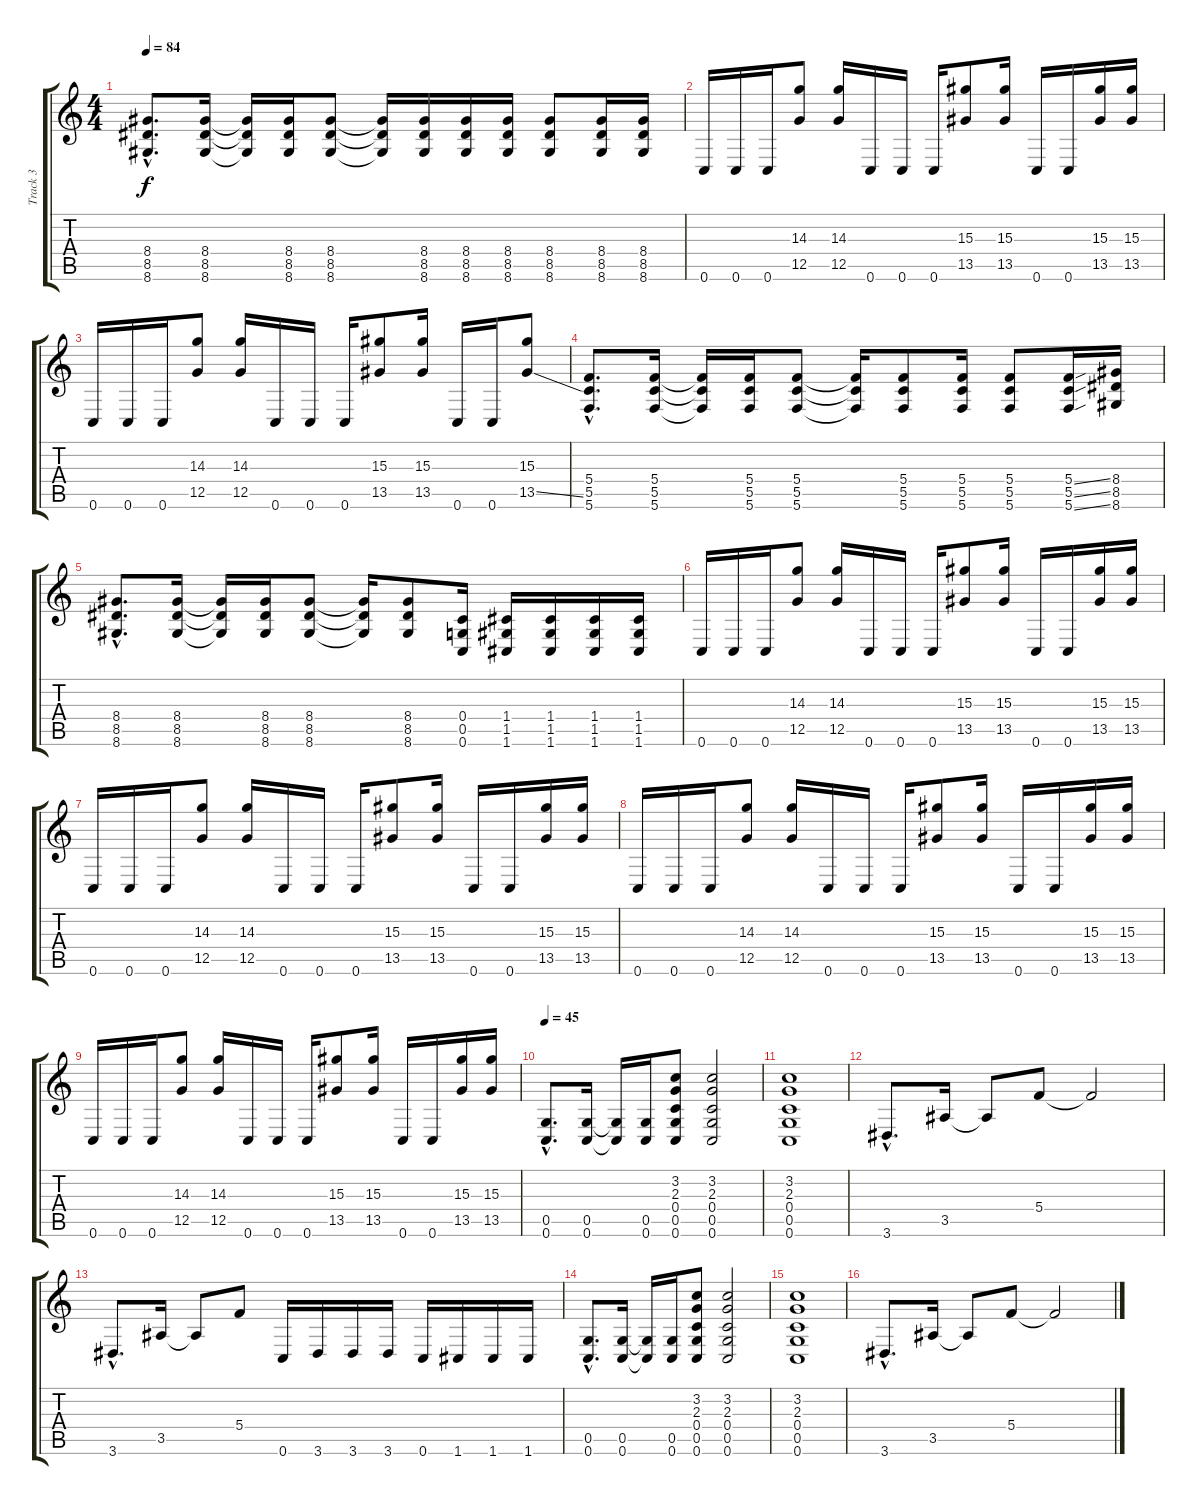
\track ("Track 3" "Track 3") {instrument overdrivenguitar}
\staff {score tabs}
\tuning (D4 A3 F3 C3 G2 C2) {hide}
\ts (4 4)
\tempo 84
\clef g2
\ks c
(8.4{hac} 8.5{hac} 8.6{hac}).8{d dy f} (8.4 8.5 8.6).16 (8.4{t} 8.5{t} 8.6{t}).16 (8.4 8.5 8.6).16 (8.4 8.5 8.6).8 (8.4{t} 8.5{t} 8.6{t}).16 (8.4 8.5 8.6).16 (8.4 8.5 8.6).16 (8.4 8.5 8.6).16 (8.4 8.5 8.6).8 (8.4 8.5 8.6).16 (8.4 8.5 8.6).16 |
0.6.16 0.6.16 0.6.16 (14.3 12.5).8 (14.3 12.5).16 0.6.16 0.6.16 0.6.16 (15.3 13.5).8 (15.3 13.5).16 0.6.16 0.6.16 (15.3 13.5).16 (15.3 13.5).16 |
0.6.16 0.6.16 0.6.16 (14.3 12.5).8 (14.3 12.5).16 0.6.16 0.6.16 0.6.16 (15.3 13.5).8 (15.3 13.5).16 0.6.16 0.6.16 (15.3 13.5{ss}).8 |
(5.4{hac} 5.5{hac} 5.6{hac}).8{d} (5.4 5.5 5.6).16 (5.4{t} 5.5{t} 5.6{t}).16 (5.4 5.5 5.6).16 (5.4 5.5 5.6).8 (5.4{t} 5.5{t} 5.6{t}).16 (5.4 5.5 5.6).8 (5.4 5.5 5.6).16 (5.4 5.5 5.6).8 (5.4{ss} 5.5{ss} 5.6{ss}).16 (8.4 8.5 8.6).16 |
(8.4{hac} 8.5{hac} 8.6{hac}).8{d} (8.4 8.5 8.6).16 (8.4{t} 8.5{t} 8.6{t}).16 (8.4 8.5 8.6).16 (8.4 8.5 8.6).8 (8.4{t} 8.5{t} 8.6{t}).16 (8.4 8.5 8.6).8 (0.4 0.5 0.6).16 (1.4 1.5 1.6).16 (1.4 1.5 1.6).16 (1.4 1.5 1.6).16 (1.4 1.5 1.6).16 |
0.6.16 0.6.16 0.6.16 (14.3 12.5).8 (14.3 12.5).16 0.6.16 0.6.16 0.6.16 (15.3 13.5).8 (15.3 13.5).16 0.6.16 0.6.16 (15.3 13.5).16 (15.3 13.5).16 |
0.6.16 0.6.16 0.6.16 (14.3 12.5).8 (14.3 12.5).16 0.6.16 0.6.16 0.6.16 (15.3 13.5).8 (15.3 13.5).16 0.6.16 0.6.16 (15.3 13.5).16 (15.3 13.5).16 |
0.6.16 0.6.16 0.6.16 (14.3 12.5).8 (14.3 12.5).16 0.6.16 0.6.16 0.6.16 (15.3 13.5).8 (15.3 13.5).16 0.6.16 0.6.16 (15.3 13.5).16 (15.3 13.5).16 |
0.6.16 0.6.16 0.6.16 (14.3 12.5).8 (14.3 12.5).16 0.6.16 0.6.16 0.6.16 (15.3 13.5).8 (15.3 13.5).16 0.6.16 0.6.16 (15.3 13.5).16 (15.3 13.5).16 |
\tempo 45
(0.5{hac} 0.6{hac}).8{d} (0.5 0.6).16 (0.5{t} 0.6{t}).16 (0.5 0.6).16 (3.2 2.3 0.4 0.5 0.6).8 (3.2 2.3 0.4 0.5 0.6).2 |
(3.2 2.3 0.4 0.5 0.6).1 |
3.6{hac}.8{d} 3.5.16 3.5{t}.8 5.4.8 5.4{t}.2 |
3.6{hac}.8{d} 3.5.16 3.5{t}.8 5.4.8 0.6.16 3.6.16 3.6.16 3.6.16 0.6.16 1.6.16 1.6.16 1.6.16 |
(0.5{hac} 0.6{hac}).8{d} (0.5 0.6).16 (0.5{t} 0.6{t}).16 (0.5 0.6).16 (3.2 2.3 0.4 0.5 0.6).8 (3.2 2.3 0.4 0.5 0.6).2 |
(3.2 2.3 0.4 0.5 0.6).1 |
3.6{hac}.8{d} 3.5.16 3.5{t}.8 5.4.8 5.4{t}.2
